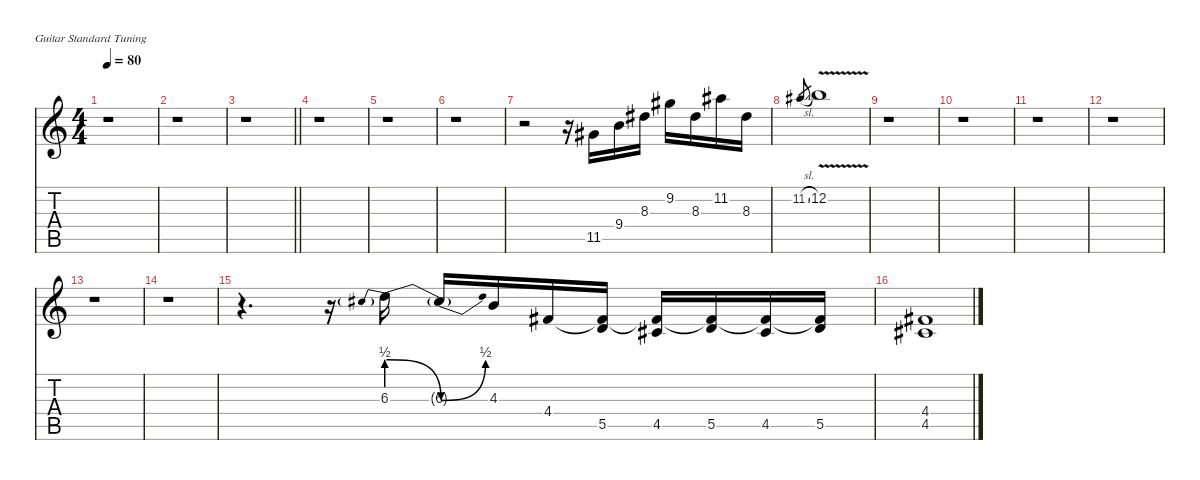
\defaultSystemsLayout 4
\hideDynamics
\bracketExtendMode nobrackets
\singleTrackTrackNamePolicy hidden
\multiTrackTrackNamePolicy hidden
\firstSystemTrackNameMode fullname
\firstSystemTrackNameOrientation horizontal
\otherSystemsTrackNameOrientation horizontal
\track ("Guitar 2" "jz.guit.") {defaultSystemsLayout 8 instrument electricguitarjazz}
\staff {score tabs}
\tuning (E4 B3 G3 D3 A2 E2)
\ts (4 4)
\tempo 80
\clef g2
\ks c
r.1{dy f beam Down} |
r.1{beam Down} |
\barLineRight lightlight
r.1{beam Down} |
r.1{beam Down} |
r.1{beam Down} |
r.1{beam Down} |
r.2{beam Down} r.16{beam Down} 11.5{acc #}.16{beam Down} 9.4.16{beam Down} 8.3{acc #}.16{beam Down} 9.2{acc #}.16{beam Down} 8.3{acc #}.16{beam Down} 11.2{acc #}.16{beam Down} 8.3{acc #}.16{beam Down} |
11.2{sl acc #}.8{gr dy mf beam Up} 12.2{v}.1{dy f beam Down} |
r.1{beam Down} |
r.1{beam Down} |
r.1{beam Down} |
r.1{beam Down} |
r.1{beam Down} |
r.1{beam Down} |
r.4{d beam Down} r.16{beam Down} 6.3{be (prebendrelease 0 2 60 0)}.16{beam Down} 6.3{be (bend 0 0 60 2) t acc #}.16{beam Up} 4.3.16{beam Up} 4.4{acc #}.16{beam Up} (5.5 4.4{t acc #}).16{beam Up} (4.5{acc #} 4.4{t acc #}).16{beam Up} (5.5 4.4{t acc #}).16{beam Up} (4.5{acc #} 4.4{t acc #}).16{beam Up} (5.5 4.4{t acc #}).16{beam Up} |
(4.5{acc #} 4.4{acc #}).1{beam Up}
